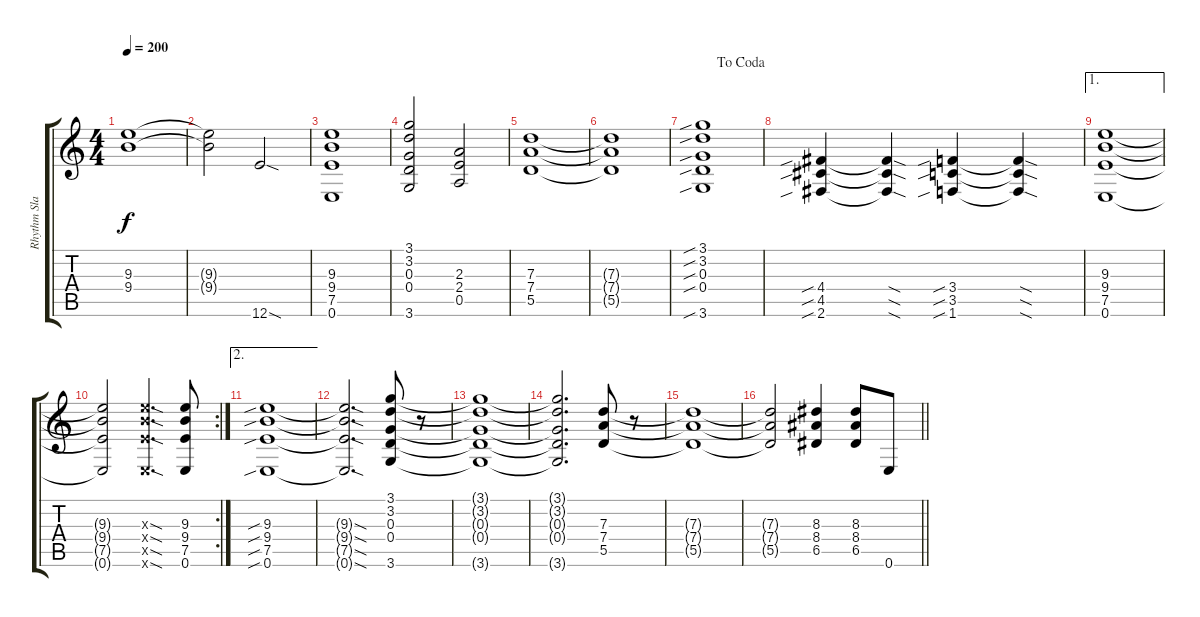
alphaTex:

\track ("Rhythm Slash" "Rhythm Sla") {instrument distortionguitar}
\staff {score tabs}
\tuning (E4 B3 G3 D3 A2 E2) {hide}
\ts (4 4)
\tempo 200
\clef g2
\ks c
(9.3 9.4).1{dy f} |
(9.3{t} 9.4{t}).2 12.6{sod}.2 |
(9.3 9.4 7.5 0.6).1 |
(3.1 3.2 0.3 0.4 3.6).2 (2.3 2.4 0.5).2 |
(7.3 7.4 5.5).1 |
(7.3{t} 7.4{t} 5.5{t}).1 |
\jump dacoda
(3.1{sib} 3.2{sib} 0.3{sib} 0.4{sib} 3.6{sib}).1 |
(4.4{sib} 4.5{sib} 2.6{sib}).4 (4.4{sod t} 4.5{sod t} 2.6{sod t}).4 (3.4{sib} 3.5{sib} 1.6{sib}).4 (3.4{sod t} 3.5{sod t} 1.6{sod t}).4 |
\ae 1
(9.3 9.4 7.5 0.6).1 |
\rc 2
(9.3{t} 9.4{t} 7.5{t} 0.6{t}).2 (9.3{sod x} 9.4{sod x} 7.5{sod x} 0.6{sod x}).4{d} (9.3 9.4 7.5 0.6).8 |
\ae 2
(9.3{sib} 9.4{sib} 7.5{sib} 0.6{sib}).1 |
(9.3{sod t} 9.4{sod t} 7.5{sod t} 0.6{sod t}).2{d} (3.1 3.2 0.3 0.4 3.6).8 r.8 |
(3.1{t} 3.2{t} 0.3{t} 0.4{t} 3.6{t}).1 |
(3.1{t} 3.2{t} 0.3{t} 0.4{t} 3.6{t}).2{d} (7.3 7.4 5.5).8 r.8 |
(7.3{t} 7.4{t} 5.5{t}).1 |
\barLineRight lightlight
(7.3{t} 7.4{t} 5.5{t}).2 (8.3 8.4 6.5).4 (8.3 8.4 6.5).8 0.6.8
